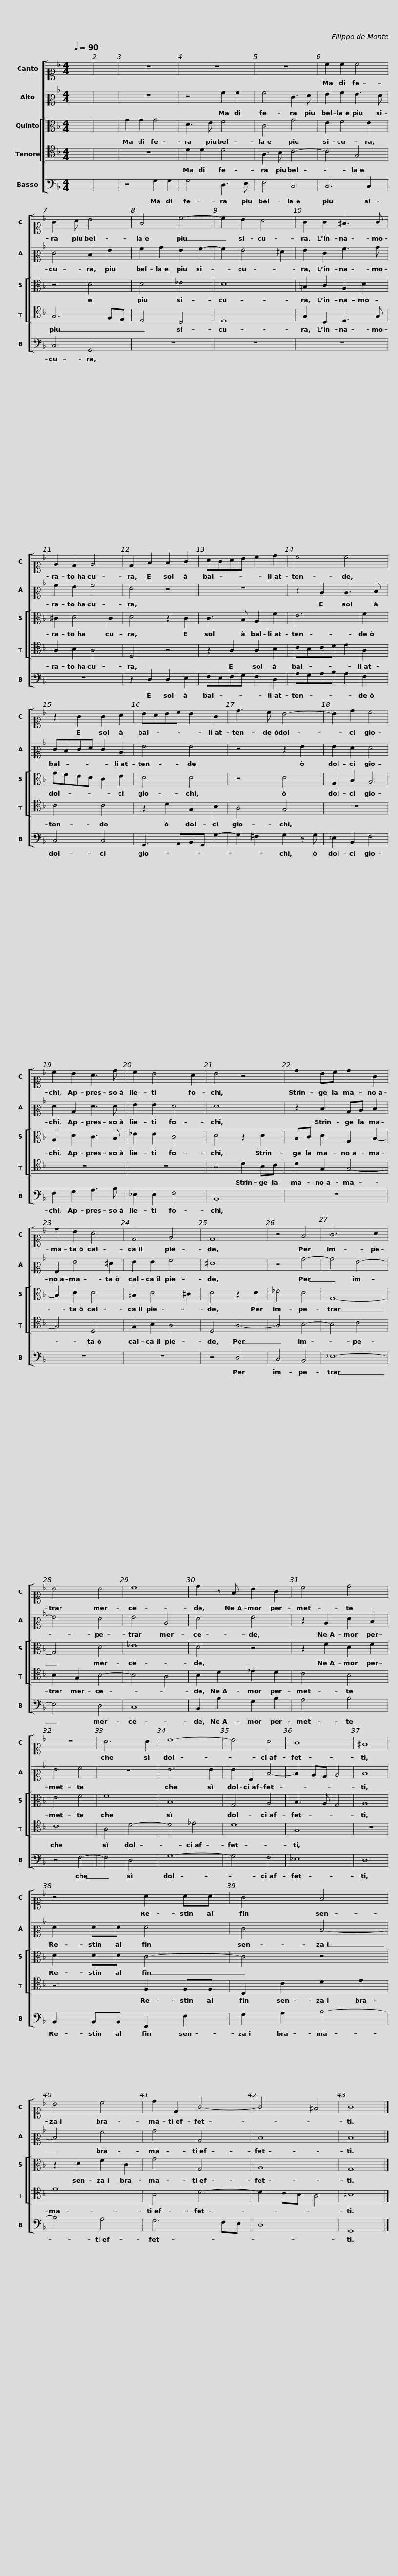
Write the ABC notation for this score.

X:1
%%score [ 1 2 [ 3 4 ] 5 ]
L:1/8
Q:1/4=90
M:4/4
I:linebreak $
K:F
V:1 alto1
V:2 alto2
V:3 alto
V:4 tenor
V:5 bass
V:1
 x8 | x8 | z8 | z8 | z8 | %5
 c2 c2 c4 | G3 A B4 |$ F4 c4- | c2 B2 A4 | G2 G2 ^F3 G | %10
 E2 D2 E4 | D2 F2 F2 G2 | AGAB c2 d2 | c4 c4 |$ z2 G2 G2 A2 | %15
 BABc B2 G2 | d3 c B4- | B2 d2 c4 | c2 B2 A3 d | c2 B4 A2 | %20
 B4 z4 |$ d2 Bc d2 G2 | d2 B2 A4 | D4 E4 | D8 | %25
 z4 F4 | G6 A2 | B4 B4 |$ c8 | d2 z F B2 G2 | %30
 c4 d4 | z8 | A6 A2 | B8- | B4 A4 | %35
 G8 |$ ^F8 | z4 A2 AA | G4 F4 | B4 c4 | %40
 d2 D2 G4- | G4 ^F4 | G8 |] %43
V:2
 x8 | x8 | z8 | z4 A2 A2 | A4 E3 F | %5
 G2 A2 G3 F | E4 D2 G2 |$ A2 B2 G2 A2- | A2 G4 ^F2 | G2 E2 A3 B | %10
 A2 G2 A4 | F4 z4 | z8 | z2 C2 C3 D |$ EDEF E2 C2 | %15
 G4 G4 | z4 z2 G2 | G2 F2 F4 | F2 B,2 F3 F | G2 G2 F4 | %20
 F8 |$ z2 D2 B,C D2 | G,2 G4 ^F2 | G2 G2 A4 | ^F8 | %25
 z4 B4- | B4 G4- | G4 F4 |$ G4 C4 | F4 G4 | %30
 z2 C2 F2 D2 | G4 A4 | z8 | G6 G2 | G2 G,2 D4- | %35
 D2 CB, C4 |$ D8 | F2 FF F4 | E4 D4- | D4 A4 | %40
 B4 B,4 | D8 | D8 |] %43
V:3
 x8 | x8 | G2 G2 G4 | D3 E F4 | C4 G4 | %5
 E2 F4 E2 | z4 D4 |$ D4 _E4 | D8 | =B,2 C2 A,2 D2 | %10
 ^C2 D4 C2 | D4 z2 C2 | C3 B, A,2 F2 | E6 F2 |$ GFED C2 E2 | %15
 D4 D4 | z4 D4 | G,2 B,2 A,4 | A,2 D2 C3 B, | _E2 E2 C4 | %20
 D4 z2 D2 |$ B,C D2 G,2 B,2- | B,2 D2 D4 | =B,2 D4 ^C2 | D4 z2 D2 | %25
 _E4 D4 | G,8- | G,4 D4 |$ _E8 | D4 z4 | %30
 z2 F2 D2 F2 | E4 F4 | F8 | B,8 | G,4 A,4 | %35
 B,3 A, G,4 |$ A,8 | D2 DD C4- | C4 z4 | z2 D2 F2 C2 | %40
 G4 G,4 | A,8 | G,8 |] %43
V:4
 x8 | x8 | z8 | D2 D2 D4 | A,3 B, C4- | %5
 C4 G,4 | G,6 F,E, |$ D,4 C,4 | D,8 | G,2 C,2 D,3 G, | %10
 A,2 B,2 A,4 | D,4 z4 | z2 A,2 A,2 B,2 | CB,CD E2 A,2 |$ C4 C4 | %15
 z2 D2 G,2 B,2 | A,4 G,4 | z8 | z8 | z8 | %20
 z4 D2 B,C |$ D2 G,2 G,4- | G,4 D,4 | G,2 B,2 A,4 | D,4 A,4- | %25
 A,4 B,4- | B,4 C4 | B,2 G,2 B,4- |$ B,4 A,4 | B,2 D2 _E2 D2 | %30
 C4 B,4 | C8 | A,4 D4- | D4 _E4 | D8 | %35
 G,8 |$ z8 | z4 F,2 F,F, | C,2 C2 D2 E2 | F8 | %40
 B,4 D4- | D2 CB, A,4 | =B,8 |] %43
V:5
 x8 | x8 | z4 G,2 G,2 | G,4 D,3 E, | F,4 C,4 | %5
 C,6 C,2 | C,4 G,,4 |$ z8 | z8 | z8 | %10
 z8 | z2 D,2 D,2 E,2 | F,E,F,G, F,2 D,2 | A,G,A,B, A,2 F,2 |$ C,4 C,4 | %15
 G,,3 A,,B,,G,, G,2- | G,2 ^F,2 G,2 z G, | _E,2 B,,2 F,4 | F,2 G,2 A,3 B, | _E,2 E,2 F,4 | %20
 B,,8 |$ z8 | z8 | z8 | z4 D,4 | %25
 C,4 B,,4 | _E,8- | E,4 D,4 |$ C,8 | B,,2 B,2 G,2 B,2 | %30
 A,4 B,4 | z4 F,4- | F,4 D,4 | G,8- | G,4 F,4 | %35
 _E,8 |$ D,8 | B,,2 B,,B,, F,,2 F,2 | G,2 A,2 B,4- | B,4 A,4 | %40
 G,6 F,E, | D,8 | G,,8 |] %43
